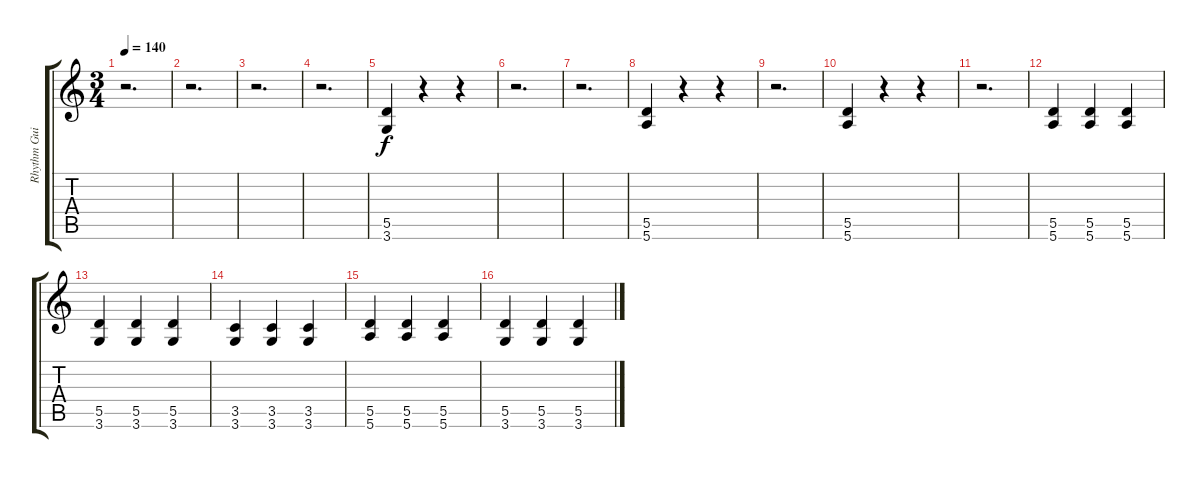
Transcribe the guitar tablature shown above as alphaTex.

\track ("Rhythm Guitar 2" "Rhythm Gui") {instrument overdrivenguitar}
\staff {score tabs}
\tuning (E4 B3 G3 D3 A2 E2) {hide}
\ts (3 4)
\tempo 140
\clef g2
\ks c
r.2{d dy f} |
r.2{d} |
r.2{d} |
r.2{d} |
(5.5 3.6).4 r.4 r.4 |
r.2{d} |
r.2{d} |
(5.5 5.6).4 r.4 r.4 |
r.2{d} |
(5.5 5.6).4 r.4 r.4 |
r.2{d} |
(5.5 5.6).4 (5.5 5.6).4 (5.5 5.6).4 |
(5.5 3.6).4 (5.5 3.6).4 (5.5 3.6).4 |
(3.5 3.6).4 (3.5 3.6).4 (3.5 3.6).4 |
(5.5 5.6).4 (5.5 5.6).4 (5.5 5.6).4 |
(5.5 3.6).4 (5.5 3.6).4 (5.5 3.6).4
